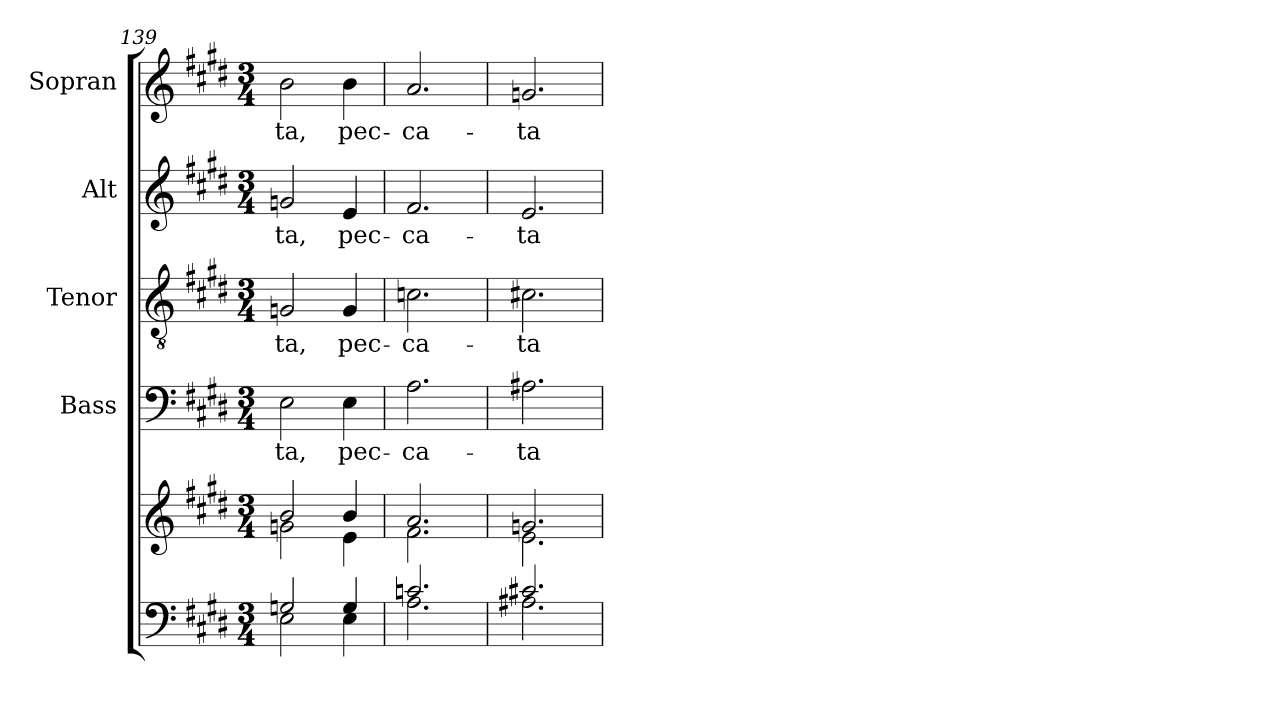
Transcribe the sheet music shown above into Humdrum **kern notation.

**kern	**kern	**kern	**text	**kern	**text	**kern	**text	**kern	**text
*part5	*part5	*part4	*part4	*part3	*part3	*part2	*part2	*part1	*part1
*staff6	*staff5	*staff4	*staff4	*staff3	*staff3	*staff2	*staff2	*staff1	*staff1
*	*	*I"Bass	*	*I"Tenor	*	*I"Alt	*	*I"Sopran	*
*	*	*I'B.	*	*I'T.	*	*I'A.	*	*I'S.	*
*clefF4	*clefG2	*clefF4	*	*clefGv2	*	*clefG2	*	*clefG2	*
*k[f#c#g#d#]	*k[f#c#g#d#]	*k[f#c#g#d#]	*	*k[f#c#g#d#]	*	*k[f#c#g#d#]	*	*k[f#c#g#d#]	*
*E:	*E:	*E:	*	*E:	*	*E:	*	*E:	*
*M3/4	*M3/4	*M3/4	*	*M3/4	*	*M3/4	*	*M3/4	*
=139	=139	=139	=139	=139	=139	=139	=139	=139	=139
*^	*^	*	*	*	*	*	*	*	*
!	!	!	!	!	!LO:LY:b	!	!LO:LY:b	!	!LO:LY:b	!	!LO:LY:b
2Gn/	2E\	2b/	2gn\	2E\	-ta,	2Gn/	-ta,	2gn/	-ta,	2b\	-ta,
!	!	!	!	!	!LO:LY:b	!	!LO:LY:b	!	!LO:LY:b	!	!LO:LY:b
4G/	4E\	4b/	4e\	4E\	pec-	4G/	pec-	4e/	pec-	4b\	pec-
=140	=140	=140	=140	=140	=140	=140	=140	=140	=140	=140	=140
!	!	!	!	!	!LO:LY:b	!	!LO:LY:b	!	!LO:LY:b	!	!LO:LY:b
2.cn/	2.A\	2.a/	2.f#\	2.A\	-ca-	2.cn\	-ca-	2.f#/	-ca-	2.a/	-ca-
=141	=141	=141	=141	=141	=141	=141	=141	=141	=141	=141	=141
!	!	!	!	!	!LO:LY:b	!	!LO:LY:b	!	!LO:LY:b	!	!LO:LY:b
2.c#X/	2.A#X\	2.gn/	2.e\	2.A#X\	-ta	2.c#X\	-ta	2.e/	-ta	2.gn/	-ta
*v	*v	*	*	*	*	*	*	*	*	*	*
*	*v	*v	*	*	*	*	*	*	*	*
=	=	=	=	=	=	=	=	=	=
*-	*-	*-	*-	*-	*-	*-	*-	*-	*-
